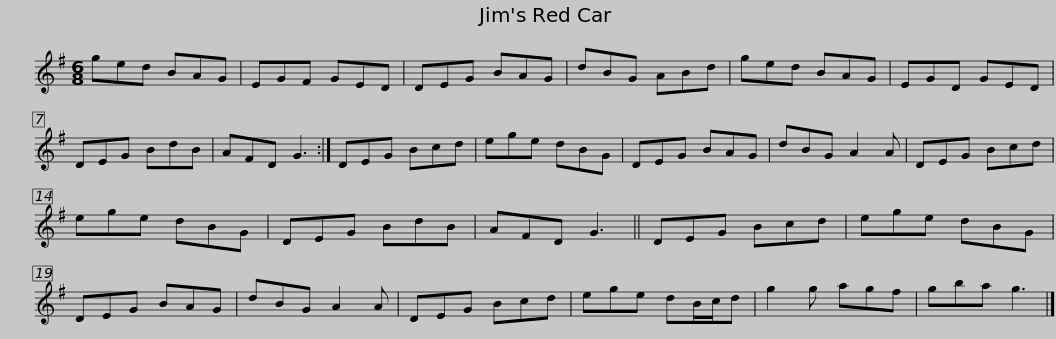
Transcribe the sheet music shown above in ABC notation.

X:1
L:1/8
M:6/8
I:linebreak $
K:G
V:1 treble
V:1
 ged BAG | EGF GED | DEG BAG | dBG ABd | ged BAG | %5
 EGD GED | DEG BdB |$ AFD G3 :| DEG Bcd | ege dBG | %10
 DEG BAG | dBG A2 A | DEG Bcd | ege dBG |$ DEG BdB | %15
 AFD G3 || DEG Bcd | ege dBG | DEG BAG | dBG A2 A | %20
 DEG Bcd |$ ege dB/c/d | g2 g agf | gba g3 |] %24
